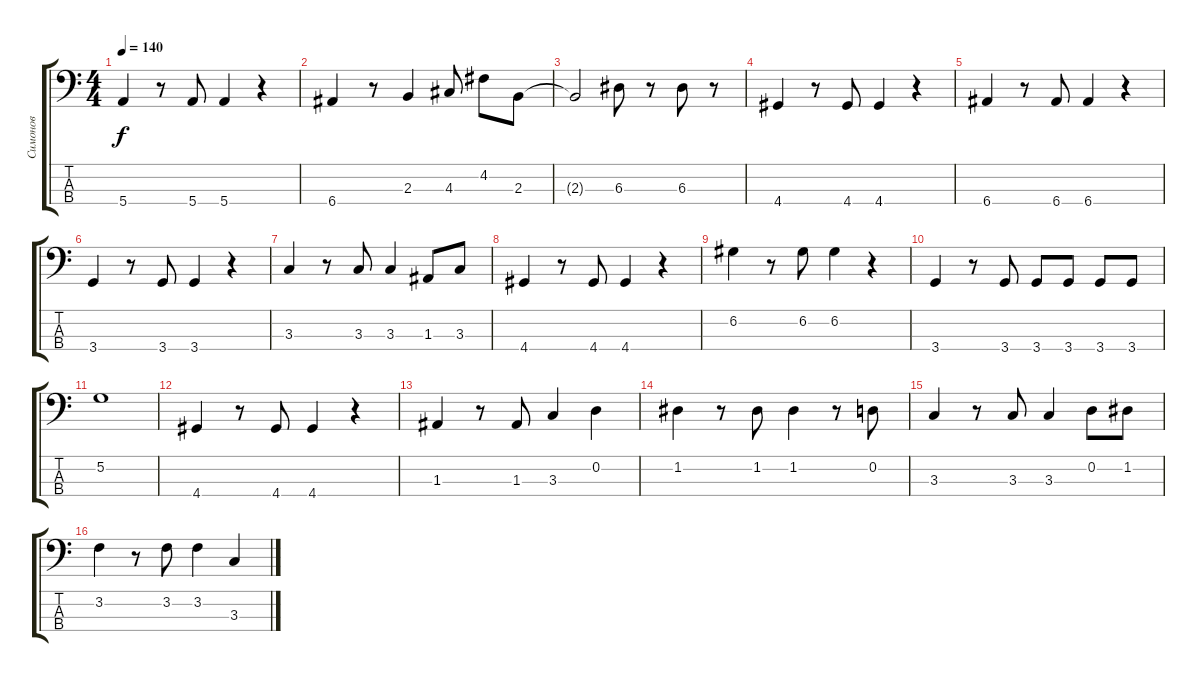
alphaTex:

\track ("Симонов" "Симонов") {instrument electricbassfinger}
\staff {score tabs}
\tuning (G2 D2 A1 E1) {hide}
\ts (4 4)
\tempo 140
\clef f4
\ks c
5.4.4{dy f} r.8 5.4.8 5.4.4 r.4 |
6.4.4 r.8 2.3.4 4.3.8 4.2.8 2.3.8 |
2.3{t}.2 6.3.8 r.8 6.3.8 r.8 |
4.4.4 r.8 4.4.8 4.4.4 r.4 |
6.4.4 r.8 6.4.8 6.4.4 r.4 |
3.4.4 r.8 3.4.8 3.4.4 r.4 |
3.3.4 r.8 3.3.8 3.3.4 1.3.8 3.3.8 |
4.4.4 r.8 4.4.8 4.4.4 r.4 |
6.2.4 r.8 6.2.8 6.2.4 r.4 |
3.4.4 r.8 3.4.8 3.4.8 3.4.8 3.4.8 3.4.8 |
5.2.1 |
4.4.4 r.8 4.4.8 4.4.4 r.4 |
1.3.4 r.8 1.3.8 3.3.4 0.2.4 |
1.2.4 r.8 1.2.8 1.2.4 r.8 0.2.8 |
3.3.4 r.8 3.3.8 3.3.4 0.2.8 1.2.8 |
3.2.4 r.8 3.2.8 3.2.4 3.3.4
